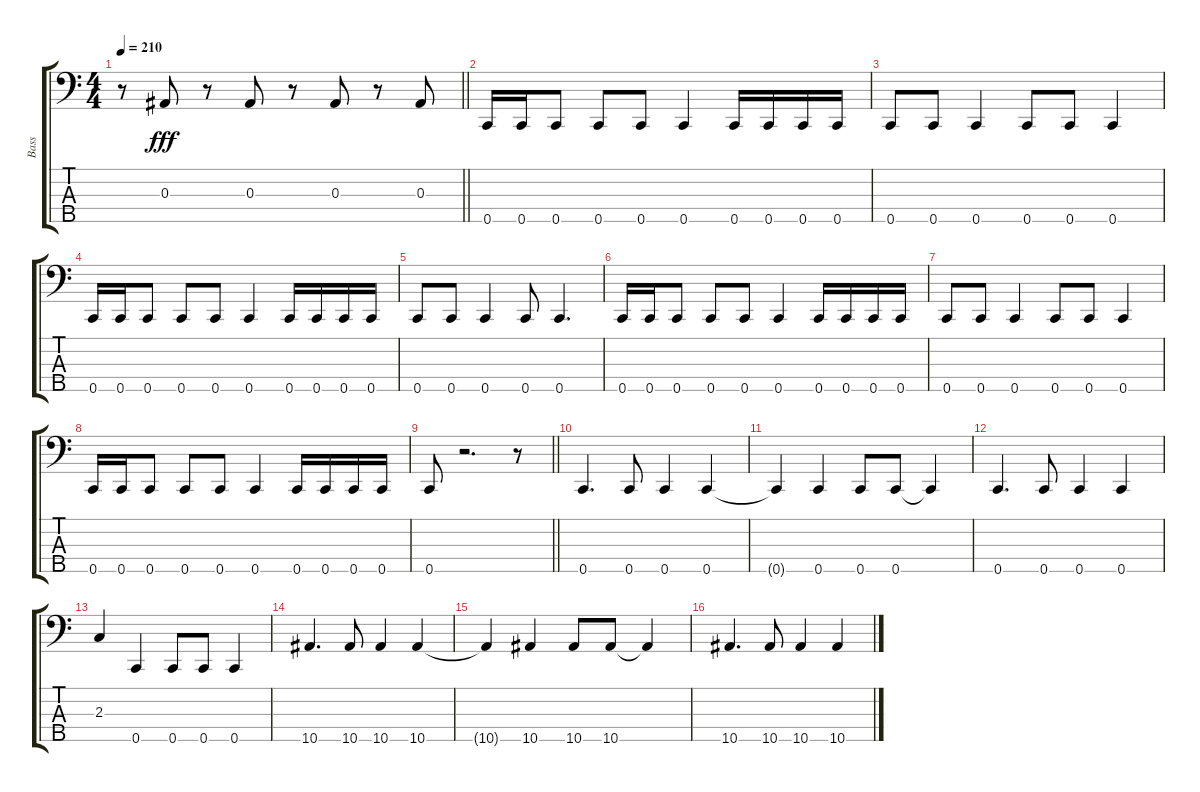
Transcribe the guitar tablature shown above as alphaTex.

\track ("Bass" "Bass") {instrument electricbasspick}
\staff {score tabs}
\tuning (Ab2 Eb2 Bb1 F1 C1) {hide}
\ts (4 4)
\tempo 210
\clef f4
\barLineRight lightlight
\ks c
r.8{dy fff} 0.3.8 r.8 0.3.8 r.8 0.3.8 r.8 0.3.8 |
\section ("" " ")
0.5.16 0.5.16 0.5.8 0.5.8 0.5.8 0.5.4 0.5.16 0.5.16 0.5.16 0.5.16 |
0.5.8 0.5.8 0.5.4 0.5.8 0.5.8 0.5.4 |
0.5.16 0.5.16 0.5.8 0.5.8 0.5.8 0.5.4 0.5.16 0.5.16 0.5.16 0.5.16 |
0.5.8 0.5.8 0.5.4 0.5.8 0.5.4{d} |
0.5.16 0.5.16 0.5.8 0.5.8 0.5.8 0.5.4 0.5.16 0.5.16 0.5.16 0.5.16 |
0.5.8 0.5.8 0.5.4 0.5.8 0.5.8 0.5.4 |
0.5.16 0.5.16 0.5.8 0.5.8 0.5.8 0.5.4 0.5.16 0.5.16 0.5.16 0.5.16 |
\barLineRight lightlight
0.5.8 r.2{d} r.8 |
\section ("" " ")
0.5.4{d} 0.5.8 0.5.4 0.5.4 |
0.5{t}.4 0.5.4 0.5.8 0.5.8 0.5{t}.4 |
0.5.4{d} 0.5.8 0.5.4 0.5.4 |
2.3.4 0.5.4 0.5.8 0.5.8 0.5.4 |
10.5.4{d} 10.5.8 10.5.4 10.5.4 |
10.5{t}.4 10.5.4 10.5.8 10.5.8 10.5{t}.4 |
10.5.4{d} 10.5.8 10.5.4 10.5.4
